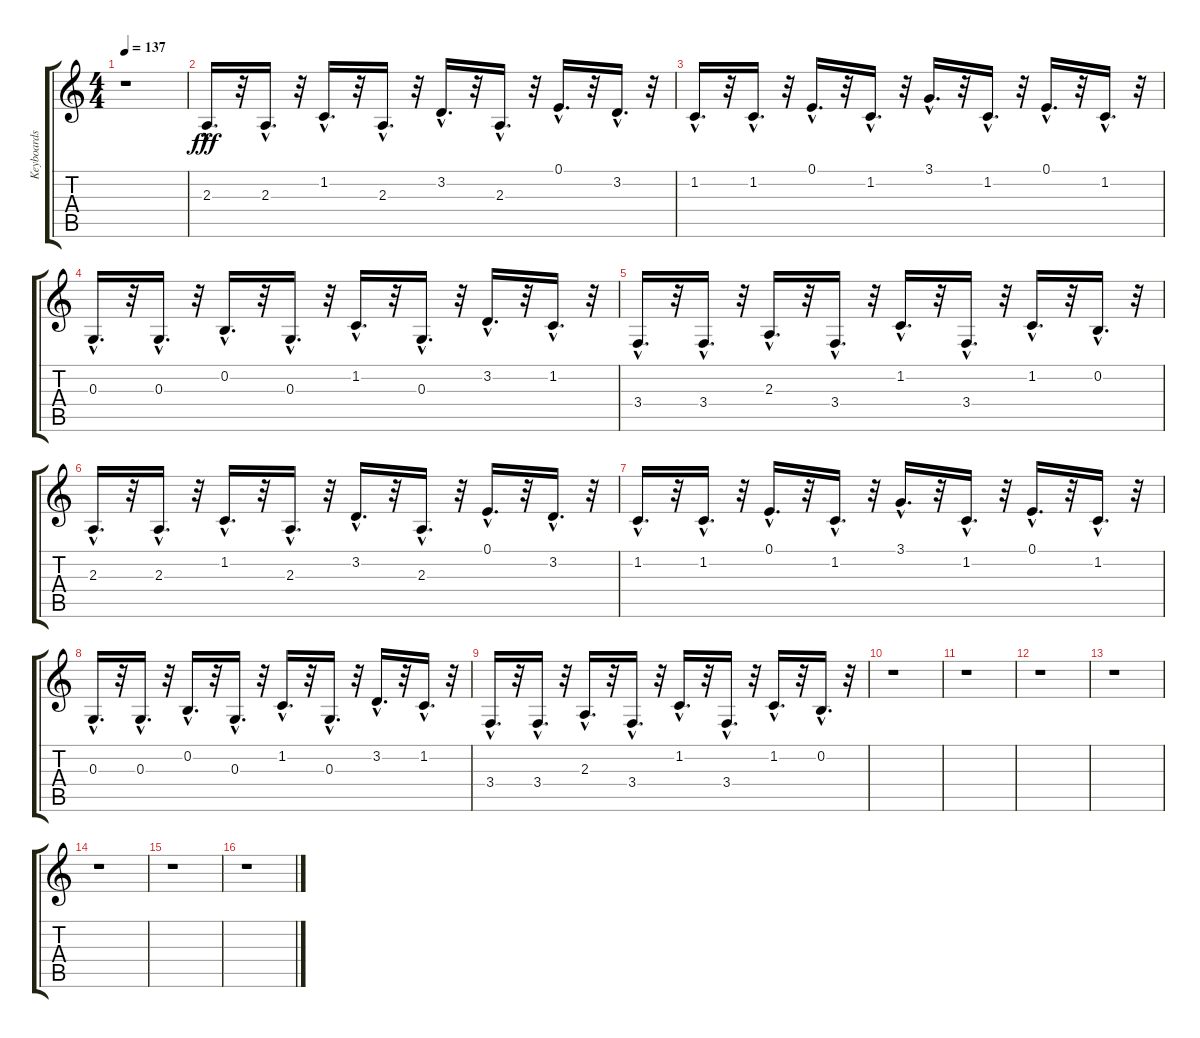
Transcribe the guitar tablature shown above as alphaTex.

\track ("Keyboards" "Keyboards") {instrument lead2sawtooth}
\staff {score tabs}
\tuning (E4 B3 G3 D3 A2 E2) {hide}
\ts (4 4)
\tempo 137
\clef g2
\ks c
r.1{dy fff} |
2.3{hac}.16{d} r.32 2.3{hac}.16{d} r.32 1.2{hac}.16{d} r.32 2.3{hac}.16{d} r.32 3.2{hac}.16{d} r.32 2.3{hac}.16{d} r.32 0.1{hac}.16{d} r.32 3.2{hac}.16{d} r.32 |
1.2{hac}.16{d} r.32 1.2{hac}.16{d} r.32 0.1{hac}.16{d} r.32 1.2{hac}.16{d} r.32 3.1{hac}.16{d} r.32 1.2{hac}.16{d} r.32 0.1{hac}.16{d} r.32 1.2{hac}.16{d} r.32 |
0.3{hac}.16{d} r.32 0.3{hac}.16{d} r.32 0.2{hac}.16{d} r.32 0.3{hac}.16{d} r.32 1.2{hac}.16{d} r.32 0.3{hac}.16{d} r.32 3.2{hac}.16{d} r.32 1.2{hac}.16{d} r.32 |
3.4{hac}.16{d} r.32 3.4{hac}.16{d} r.32 2.3{hac}.16{d} r.32 3.4{hac}.16{d} r.32 1.2{hac}.16{d} r.32 3.4{hac}.16{d} r.32 1.2{hac}.16{d} r.32 0.2{hac}.16{d} r.32 |
2.3{hac}.16{d} r.32 2.3{hac}.16{d} r.32 1.2{hac}.16{d} r.32 2.3{hac}.16{d} r.32 3.2{hac}.16{d} r.32 2.3{hac}.16{d} r.32 0.1{hac}.16{d} r.32 3.2{hac}.16{d} r.32 |
1.2{hac}.16{d} r.32 1.2{hac}.16{d} r.32 0.1{hac}.16{d} r.32 1.2{hac}.16{d} r.32 3.1{hac}.16{d} r.32 1.2{hac}.16{d} r.32 0.1{hac}.16{d} r.32 1.2{hac}.16{d} r.32 |
0.3{hac}.16{d} r.32 0.3{hac}.16{d} r.32 0.2{hac}.16{d} r.32 0.3{hac}.16{d} r.32 1.2{hac}.16{d} r.32 0.3{hac}.16{d} r.32 3.2{hac}.16{d} r.32 1.2{hac}.16{d} r.32 |
3.4{hac}.16{d} r.32 3.4{hac}.16{d} r.32 2.3{hac}.16{d} r.32 3.4{hac}.16{d} r.32 1.2{hac}.16{d} r.32 3.4{hac}.16{d} r.32 1.2{hac}.16{d} r.32 0.2{hac}.16{d} r.32 |
r.1 |
r.1 |
r.1 |
r.1 |
r.1 |
r.1 |
r.1
